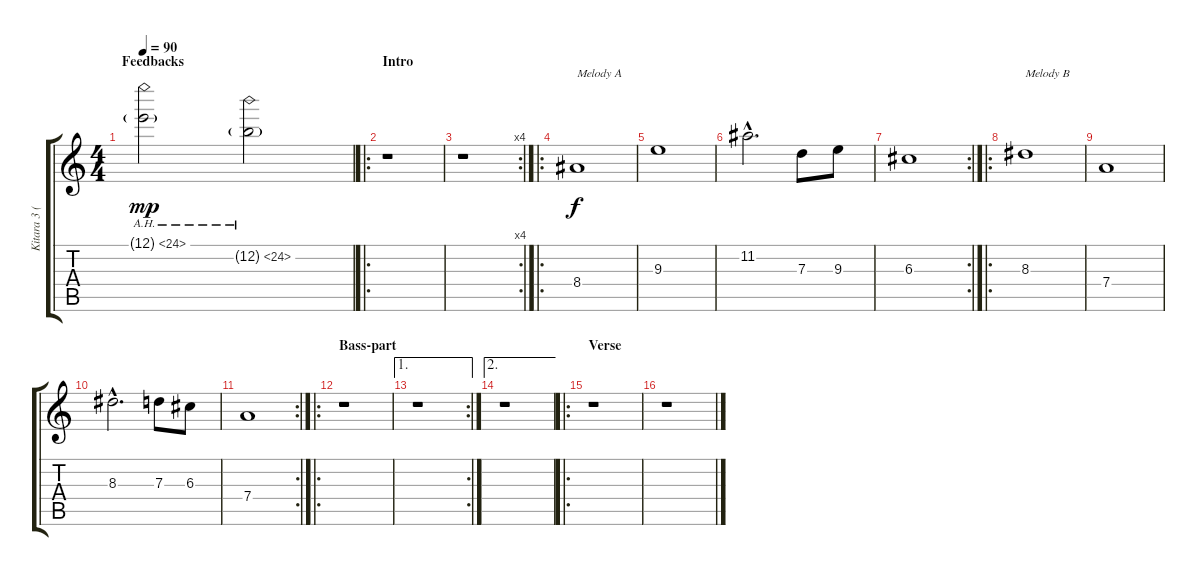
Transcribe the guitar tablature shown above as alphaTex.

\track ("Kitara 3 (\"Silppukitara 1\")" "Kitara 3 (") {instrument distortionguitar}
\staff {score tabs}
\tuning (E4 B3 G3 D3 A2 D2) {hide}
\ts (4 4)
\section ("" "Feedbacks")
\tempo 90
\clef g2
\ks c
12.1{ah 12 g}.2{dy mp instrument distortionguitar} 12.2{ah 12 g}.2 |
\ro
\section ("" "Intro")
r.1 |
\rc 4
r.1 |
\ro
8.4.1{txt "Melody A" dy f} |
9.3.1 |
11.2{hac}.2{d} 7.3.8 9.3.8 |
\rc 2
6.3.1 |
\ro
8.3.1{txt "Melody B"} |
7.4.1 |
8.3{hac}.2{d} 7.3.8 6.3.8 |
\rc 2
7.4.1 |
\ro
\section ("" "Bass-part")
r.1 |
\ae 1
\rc 2
r.1 |
\ae 2
r.1 |
\ro
\section ("" "Verse")
r.1 |
r.1
